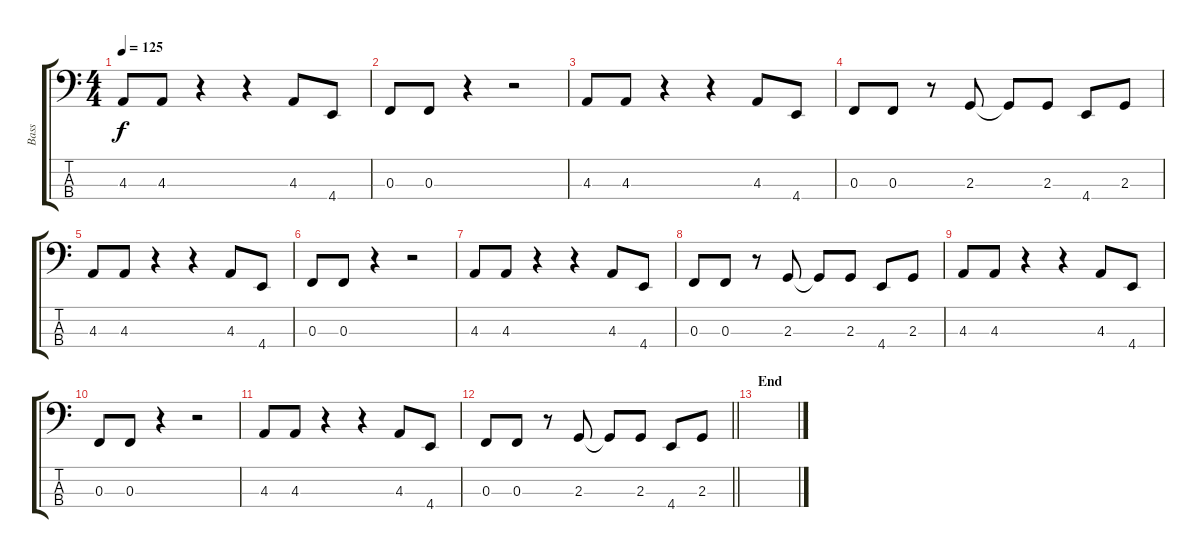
\track ("Bass" "Bass") {instrument synthbass2}
\staff {score tabs}
\tuning (Eb2 Bb1 F1 C1) {hide}
\ts (4 4)
\tempo 125
\clef f4
\ks c
4.3.8{dy f} 4.3.8 r.4 r.4 4.3.8 4.4.8 |
0.3.8 0.3.8 r.4 r.2 |
4.3.8 4.3.8 r.4 r.4 4.3.8 4.4.8 |
0.3.8 0.3.8 r.8 2.3.8 2.3{t}.8 2.3.8 4.4.8 2.3.8 |
4.3.8 4.3.8 r.4 r.4 4.3.8 4.4.8 |
0.3.8 0.3.8 r.4 r.2 |
4.3.8 4.3.8 r.4 r.4 4.3.8 4.4.8 |
0.3.8 0.3.8 r.8 2.3.8 2.3{t}.8 2.3.8 4.4.8 2.3.8 |
4.3.8 4.3.8 r.4 r.4 4.3.8 4.4.8 |
0.3.8 0.3.8 r.4 r.2 |
4.3.8 4.3.8 r.4 r.4 4.3.8 4.4.8 |
\barLineRight lightlight
0.3.8 0.3.8 r.8 2.3.8 2.3{t}.8 2.3.8 4.4.8 2.3.8 |
\section ("" "End")
